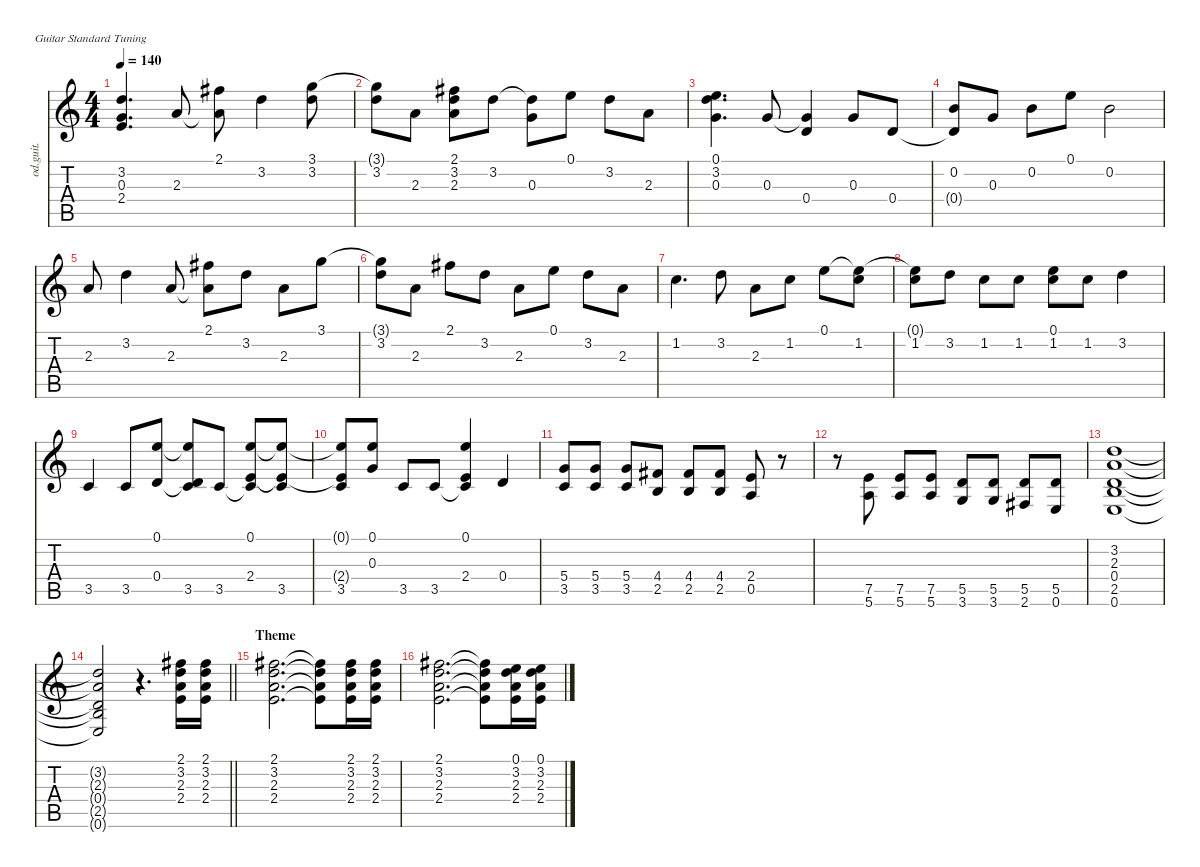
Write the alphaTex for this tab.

\defaultSystemsLayout 4
\hideDynamics
\bracketExtendMode nobrackets
\otherSystemsTrackNameOrientation horizontal
\track ("Guitar IV (12-string)" "od.guit.") {defaultSystemsLayout 4 instrument overdrivenguitar}
\staff {score tabs}
\tuning (E4 B3 G3 D3 A2 E2)
\ts (4 4)
\tempo 140
\clef g2
\ks c
(3.2 0.3 2.4).4{d dy f beam Up} 2.3.8{beam Up} (2.1{acc #} 2.3{t}).8{beam Down} 3.2.4{beam Down} (3.1 3.2).8{beam Down} |
(3.1{t} 3.2).8{beam Down} 2.3.8{beam Down} (2.1{acc #} 3.2 2.3).8{beam Down} 3.2.8{beam Down} (3.2{t} 0.3).8{beam Down} 0.1.8{beam Down} 3.2.8{beam Down} 2.3.8{beam Down} |
(0.1 3.2 0.3).4{d beam Down} 0.3.8{beam Up} (0.3{t} 0.4).4{beam Up} 0.3.8{beam Up} 0.4.8{beam Up} |
(0.2 0.4{t}).8{beam Up} 0.3.8{beam Up} 0.2.8{beam Down} 0.1.8{beam Down} 0.2.2{beam Down} |
2.3.8{beam Up} 3.2.4{beam Down} 2.3.8{beam Up} (2.1{acc #} 2.3{t}).8{beam Down} 3.2.8{beam Down} 2.3.8{beam Down} 3.1.8{beam Down} |
(3.1{t} 3.2).8{beam Down} 2.3.8{beam Down} 2.1{acc #}.8{beam Down} 3.2.8{beam Down} 2.3.8{beam Down} 0.1.8{beam Down} 3.2.8{beam Down} 2.3.8{beam Down} |
1.2.4{d beam Down} 3.2.8{beam Down} 2.3.8{beam Down} 1.2.8{beam Down} 0.1.8{beam Down} (1.2 0.1{t}).8{beam Down} |
(0.1{t} 1.2).8{beam Down} 3.2.8{beam Down} 1.2.8{beam Down} 1.2.8{beam Down} (0.1 1.2).8{beam Down} 1.2.8{beam Down} 3.2.4{beam Down} |
3.5.4{beam Up} 3.5.8{beam Up} (0.1 0.4).8{beam Up} (0.1{t} 0.4{t} 3.5).8{beam Up} 3.5.8{beam Up} (0.1 2.4 3.5{t}).8{beam Up} (3.5 0.1{t} 2.4{t}).8{beam Up} |
(0.1{t} 2.4{t} 3.5).8{beam Up} (0.1 0.3).8{beam Up} 3.5.8{beam Up} 3.5.8{beam Up} (0.1 2.4 3.5{t}).4{beam Up} 0.4.4{beam Up} |
(5.4 3.5).8{beam Up} (5.4 3.5).8{beam Up} (5.4 3.5).8{beam Up} (4.4{acc #} 2.5).8{beam Up} (4.4{acc #} 2.5).8{beam Up} (4.4{acc #} 2.5).8{beam Up} (2.4 0.5).8{beam Up} r.8{beam Up} |
r.8{beam Down} (7.5 5.6).8{beam Up} (7.5 5.6).8{beam Up} (7.5 5.6).8{beam Up} (5.5 3.6).8{beam Up} (5.5 3.6).8{beam Up} (5.5 2.6{acc #}).8{beam Up} (5.5 0.6).8{beam Up} |
(3.2 2.3 0.4 2.5 0.6).1{beam Up} |
\barLineRight lightlight
(3.2{t} 2.3{t} 0.4{t} 2.5{t} 0.6{t}).2{beam Up} r.4{d beam Up} (2.1{acc #} 3.2 2.3 2.4).16{beam Down} (2.1{acc #} 3.2 2.3 2.4).16{beam Down} |
\section ("" "Theme")
(2.1{acc #} 3.2 2.3 2.4).2{d beam Down} (2.1{t acc #} 3.2{t} 2.3{t} 2.4{t}).8{beam Down} (2.1{acc #} 3.2 2.3 2.4).16{beam Down} (2.1{acc #} 3.2 2.3 2.4).16{beam Down} |
(2.1{acc #} 3.2 2.3 2.4).2{d beam Down} (2.1{t acc #} 3.2{t} 2.3{t} 2.4{t}).8{beam Down} (0.1 3.2 2.3 2.4).16{beam Down} (0.1 3.2 2.3 2.4).16{beam Down}
